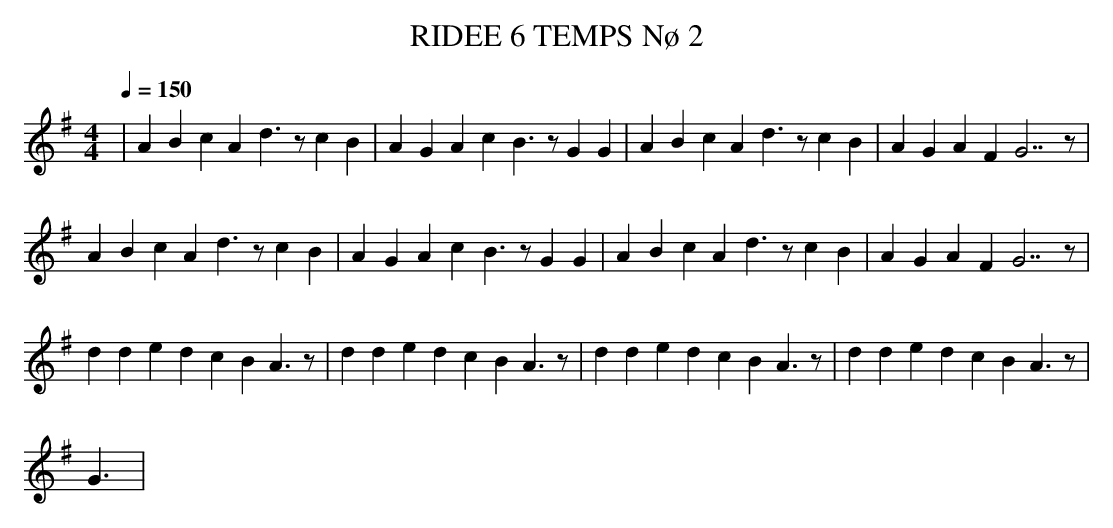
X:1
T:RIDEE 6 TEMPS Nø 2
M:4/4
L:1/4
Q:1/4=150
K:G
|ABcA d3/2 z/2 cB|AGAc B3/2 z/2 GG|ABcA d3/2 z/2 cB|AGAF G7/2 z/2 |
ABcA d3/2 z/2 cB|AGAc B3/2 z/2 GG|ABcA d3/2 z/2 cB|AGAF G7/2 z/2 |
dded cBA3/2 z/2 |dded cBA3/2 z/2 |dded cBA3/2 z/2 |dded cBA3/2 z/2 |
G3/2|
